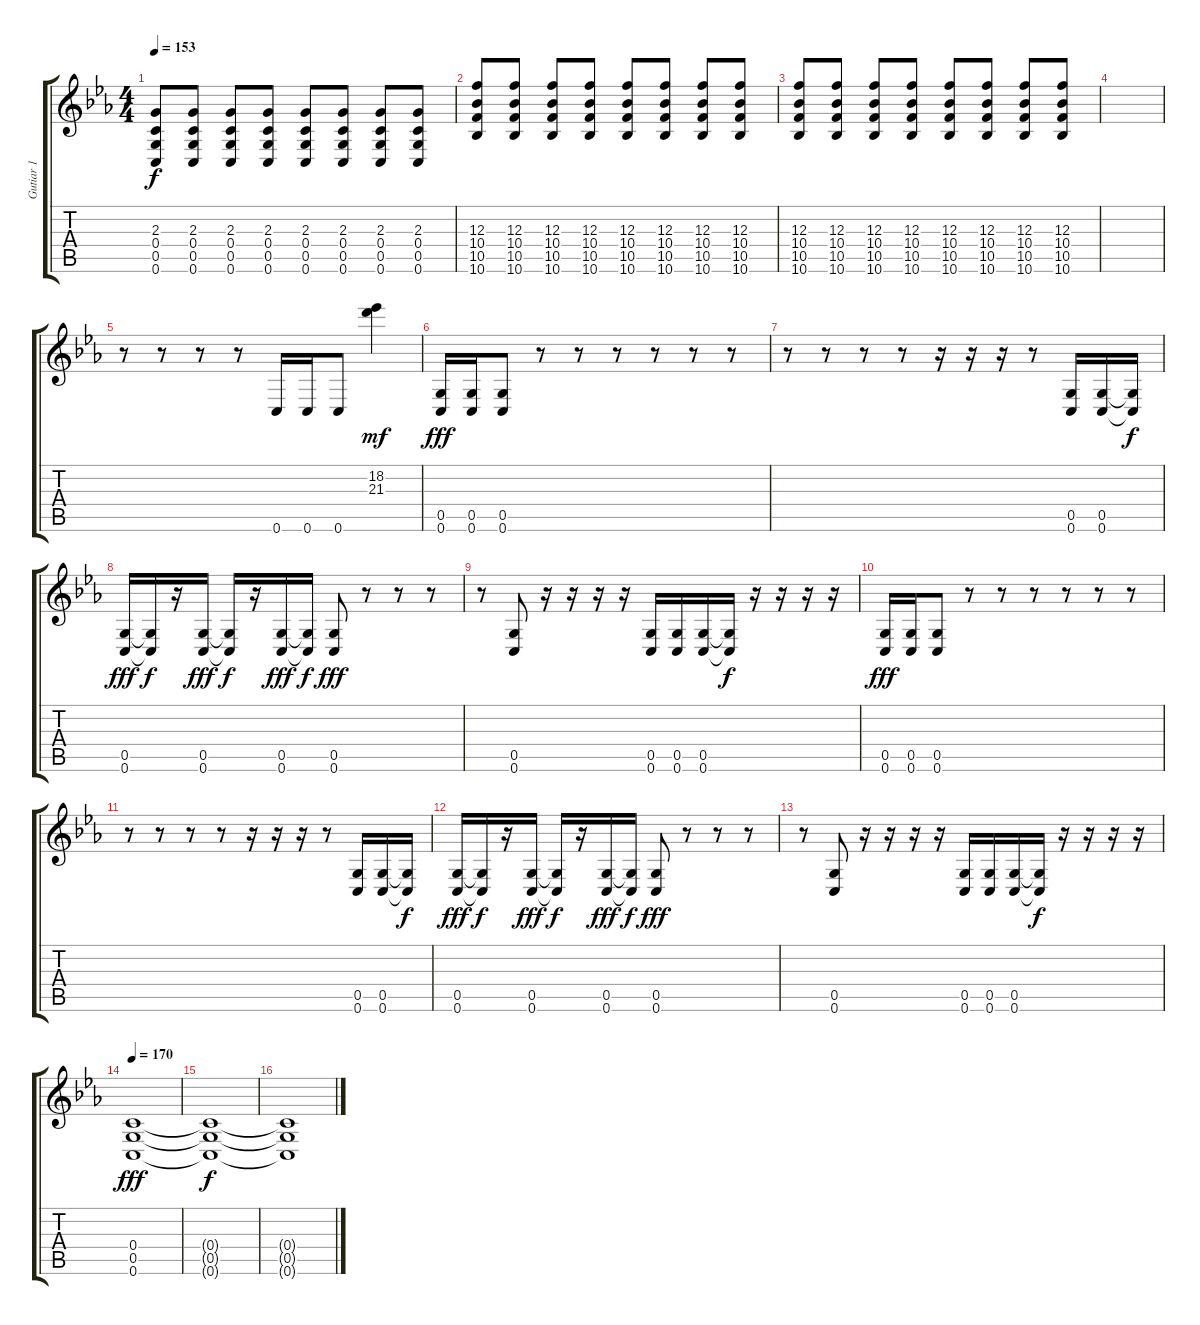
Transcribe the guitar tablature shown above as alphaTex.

\track ("Gutiar 1" "Gutiar 1") {instrument distortionguitar}
\staff {score tabs}
\tuning (D4 A3 F3 C3 G2 C2) {hide}
\ts (4 4)
\tempo 153
\clef g2
\ks cminor
(2.3 0.4 0.5 0.6).8{dy f} (2.3 0.4 0.5 0.6).8 (2.3 0.4 0.5 0.6).8 (2.3 0.4 0.5 0.6).8 (2.3 0.4 0.5 0.6).8 (2.3 0.4 0.5 0.6).8 (2.3 0.4 0.5 0.6).8 (2.3 0.4 0.5 0.6).8 |
(12.3 10.4 10.5 10.6).8 (12.3 10.4 10.5 10.6).8 (12.3 10.4 10.5 10.6).8 (12.3 10.4 10.5 10.6).8 (12.3 10.4 10.5 10.6).8 (12.3 10.4 10.5 10.6).8 (12.3 10.4 10.5 10.6).8 (12.3 10.4 10.5 10.6).8 |
(12.3 10.4 10.5 10.6).8 (12.3 10.4 10.5 10.6).8 (12.3 10.4 10.5 10.6).8 (12.3 10.4 10.5 10.6).8 (12.3 10.4 10.5 10.6).8 (12.3 10.4 10.5 10.6).8 (12.3 10.4 10.5 10.6).8 (12.3 10.4 10.5 10.6).8 |
|
r.8 r.8 r.8 r.8 0.6.16 0.6.16 0.6.8 (18.2 21.3).4{dy mf} |
(0.5 0.6).16{dy fff} (0.5 0.6).16 (0.5 0.6).8 r.8 r.8 r.8 r.8 r.8 r.8 |
r.8 r.8 r.8 r.8 r.16 r.16 r.16 r.8 (0.5 0.6).16 (0.5 0.6).16 (0.5{t} 0.6{t}).16{dy f} |
(0.5 0.6).16{dy fff} (0.5{t} 0.6{t}).16{dy f} r.16 (0.5 0.6).16{dy fff} (0.5{t} 0.6{t}).16{dy f} r.16 (0.5 0.6).16{dy fff} (0.5{t} 0.6{t}).16{dy f} (0.5 0.6).8{dy fff} r.8 r.8 r.8 |
r.8 (0.5 0.6).8 r.16 r.16 r.16 r.16 (0.5 0.6).16 (0.5 0.6).16 (0.5 0.6).16 (0.5{t} 0.6{t}).16{dy f} r.16 r.16 r.16 r.16 |
(0.5 0.6).16{dy fff} (0.5 0.6).16 (0.5 0.6).8 r.8 r.8 r.8 r.8 r.8 r.8 |
r.8 r.8 r.8 r.8 r.16 r.16 r.16 r.8 (0.5 0.6).16 (0.5 0.6).16 (0.5{t} 0.6{t}).16{dy f} |
(0.5 0.6).16{dy fff} (0.5{t} 0.6{t}).16{dy f} r.16 (0.5 0.6).16{dy fff} (0.5{t} 0.6{t}).16{dy f} r.16 (0.5 0.6).16{dy fff} (0.5{t} 0.6{t}).16{dy f} (0.5 0.6).8{dy fff} r.8 r.8 r.8 |
r.8 (0.5 0.6).8 r.16 r.16 r.16 r.16 (0.5 0.6).16 (0.5 0.6).16 (0.5 0.6).16 (0.5{t} 0.6{t}).16{dy f} r.16 r.16 r.16 r.16 |
\tempo 170
(0.4 0.5 0.6).1{dy fff} |
(0.4{t} 0.5{t} 0.6{t}).1{dy f} |
(0.4{t} 0.5{t} 0.6{t}).1
